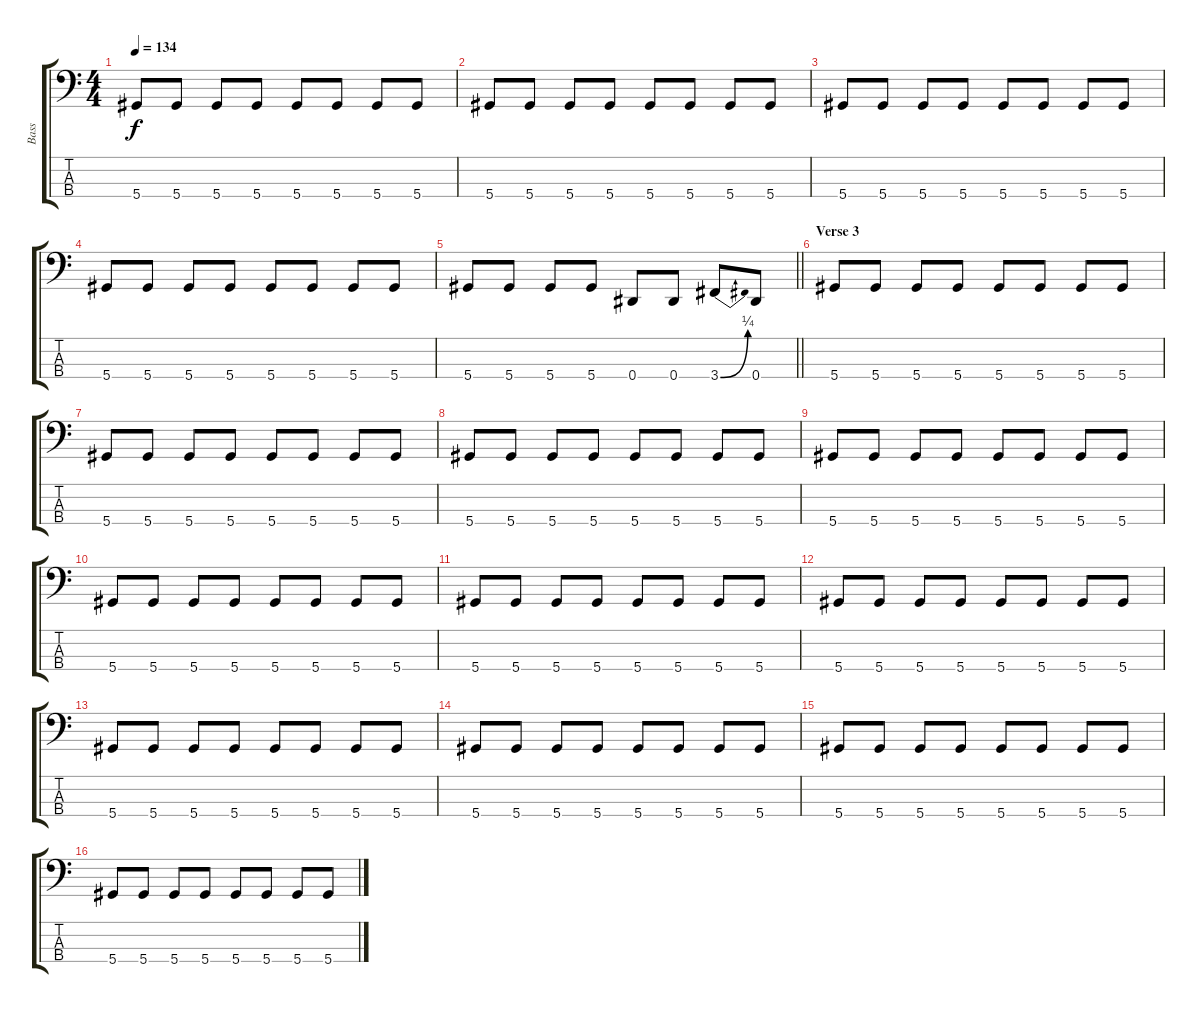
\track ("Bass" "Bass") {instrument electricbassfinger}
\staff {score tabs}
\tuning (Gb2 Db2 Ab1 Eb1) {hide}
\ts (4 4)
\tempo 134
\clef f4
\ks c
5.4.8{dy f} 5.4.8 5.4.8 5.4.8 5.4.8 5.4.8 5.4.8 5.4.8 |
5.4.8 5.4.8 5.4.8 5.4.8 5.4.8 5.4.8 5.4.8 5.4.8 |
5.4.8 5.4.8 5.4.8 5.4.8 5.4.8 5.4.8 5.4.8 5.4.8 |
5.4.8 5.4.8 5.4.8 5.4.8 5.4.8 5.4.8 5.4.8 5.4.8 |
\barLineRight lightlight
5.4.8 5.4.8 5.4.8 5.4.8 0.4.8 0.4.8 3.4{be (bend 0 0 60 1)}.8 0.4.8 |
\section ("" "Verse 3")
5.4.8 5.4.8 5.4.8 5.4.8 5.4.8 5.4.8 5.4.8 5.4.8 |
5.4.8 5.4.8 5.4.8 5.4.8 5.4.8 5.4.8 5.4.8 5.4.8 |
5.4.8 5.4.8 5.4.8 5.4.8 5.4.8 5.4.8 5.4.8 5.4.8 |
5.4.8 5.4.8 5.4.8 5.4.8 5.4.8 5.4.8 5.4.8 5.4.8 |
5.4.8 5.4.8 5.4.8 5.4.8 5.4.8 5.4.8 5.4.8 5.4.8 |
5.4.8 5.4.8 5.4.8 5.4.8 5.4.8 5.4.8 5.4.8 5.4.8 |
5.4.8 5.4.8 5.4.8 5.4.8 5.4.8 5.4.8 5.4.8 5.4.8 |
5.4.8 5.4.8 5.4.8 5.4.8 5.4.8 5.4.8 5.4.8 5.4.8 |
5.4.8 5.4.8 5.4.8 5.4.8 5.4.8 5.4.8 5.4.8 5.4.8 |
5.4.8 5.4.8 5.4.8 5.4.8 5.4.8 5.4.8 5.4.8 5.4.8 |
5.4.8 5.4.8 5.4.8 5.4.8 5.4.8 5.4.8 5.4.8 5.4.8
